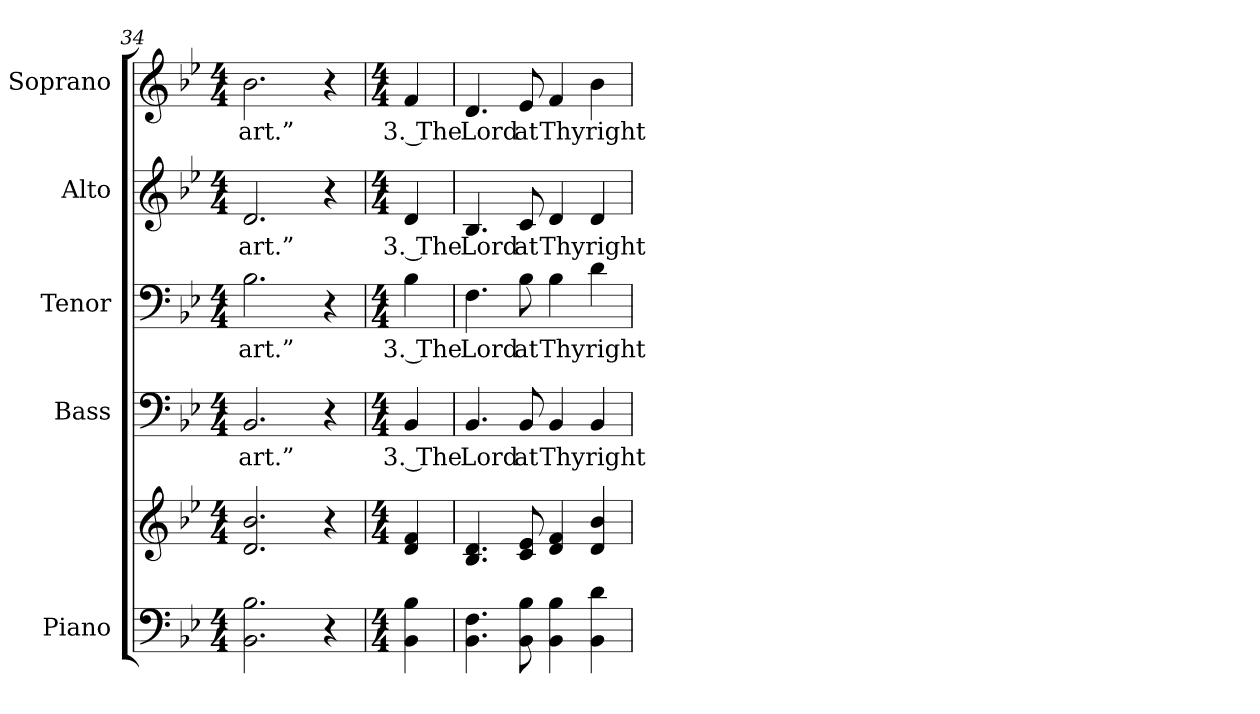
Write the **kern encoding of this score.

**kern	**kern	**kern	**text	**kern	**text	**kern	**text	**kern	**text
*part5	*part5	*part4	*part4	*part3	*part3	*part2	*part2	*part1	*part1
*staff6	*staff5	*staff4	*staff4	*staff3	*staff3	*staff2	*staff2	*staff1	*staff1
*I"Piano	*	*I"Bass	*	*I"Tenor	*	*I"Alto	*	*I"Soprano	*
*I'Pno.	*	*I'B.	*	*I'T.	*	*I'A.	*	*I'S.	*
!!LO:PB:g=z
*clefF4	*clefG2	*clefF4	*	*clefF4	*	*clefG2	*	*clefG2	*
*k[b-e-]	*k[b-e-]	*k[b-e-]	*	*k[b-e-]	*	*k[b-e-]	*	*k[b-e-]	*
*B-:	*B-:	*B-:	*	*B-:	*	*B-:	*	*B-:	*
*M4/4	*M4/4	*M4/4	*	*M4/4	*	*M4/4	*	*M4/4	*
=34	=34	=34	=34	=34	=34	=34	=34	=34	=34
!	!	!	!LO:LY:b:color=#000000	!	!	!	!	!	!
!	!	!	!	!	!LO:LY:b:color=#000000	!	!	!	!
!	!	!	!	!	!	!	!LO:LY:b:color=#000000	!	!
!	!	!	!	!	!	!	!	!	!LO:LY:b:color=#000000
2.BB-i\ 2.B-i	2.di/ 2.b-i	2.BB-i/	art.”	2.B-i\	art.”	2.di/	art.”	2.b-i\	art.”
4r	4r	4r	.	4r	.	4r	.	4r	.
=35	=35	=35	=35	=35	=35	=35	=35	=35	=35
*M4/4	*M4/4	*M4/4	*	*M4/4	*	*M4/4	*	*M4/4	*
!	!	!	!LO:LY:b:color=#000000	!	!	!	!	!	!
!	!	!	!	!	!LO:LY:b:color=#000000	!	!	!	!
!	!	!	!	!	!	!	!LO:LY:b:color=#000000	!	!
!	!	!	!	!	!	!	!	!	!LO:LY:b:color=#000000
4BB-i\ 4B-i	4di/ 4fi	4BB-i/	3. The	4B-i\	3. The	4di/	3. The	4fi/	3. The
=36	=36	=36	=36	=36	=36	=36	=36	=36	=36
!	!	!	!LO:LY:b:color=#000000	!	!	!	!	!	!
!	!	!	!	!	!LO:LY:b:color=#000000	!	!	!	!
!	!	!	!	!	!	!	!LO:LY:b:color=#000000	!	!
!	!	!	!	!	!	!	!	!	!LO:LY:b:color=#000000
4.BB-i\ 4.Fi	4.B-i/ 4.di	4.BB-i/	Lord	4.Fi\	Lord	4.B-i/	Lord	4.di/	Lord
!	!	!	!LO:LY:b:color=#000000	!	!	!	!	!	!
!	!	!	!	!	!LO:LY:b:color=#000000	!	!	!	!
!	!	!	!	!	!	!	!LO:LY:b:color=#000000	!	!
!	!	!	!	!	!	!	!	!	!LO:LY:b:color=#000000
8BB-i\ 8B-i	8ci/ 8e-i	8BB-i/	at	8B-i\	at	8ci/	at	8e-i/	at
!	!	!	!LO:LY:b:color=#000000	!	!	!	!	!	!
!	!	!	!	!	!LO:LY:b:color=#000000	!	!	!	!
!	!	!	!	!	!	!	!LO:LY:b:color=#000000	!	!
!	!	!	!	!	!	!	!	!	!LO:LY:b:color=#000000
4BB-i\ 4B-i	4di/ 4fi	4BB-i/	Thy	4B-i\	Thy	4di/	Thy	4fi/	Thy
!	!	!	!LO:LY:b:color=#000000	!	!	!	!	!	!
!	!	!	!	!	!LO:LY:b:color=#000000	!	!	!	!
!	!	!	!	!	!	!	!LO:LY:b:color=#000000	!	!
!	!	!	!	!	!	!	!	!	!LO:LY:b:color=#000000
4BB-i\ 4di	4di/ 4b-i	4BB-i/	right	4di\	right	4di/	right	4b-i\	right
=	=	=	=	=	=	=	=	=	=
*-	*-	*-	*-	*-	*-	*-	*-	*-	*-
